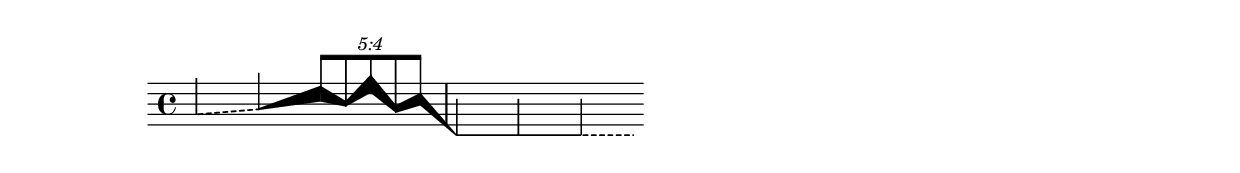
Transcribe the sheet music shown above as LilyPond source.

\version "2.24.4"

noteheadless = \once \override Voice.NoteHead.stencil = ##f
dashedLineNotehead =
#(define-music-function
  (beginning end x-distance) (ly:music? ly:music? number?)
  (let*
   (
     (p1 (ly:music-property beginning 'pitch))
     (p2 (ly:music-property end 'pitch))
     (steps
      (-
       (+ (* 7 (ly:pitch-octave p2)) (ly:pitch-notename p2))
       (+ (* 7 (ly:pitch-octave p1)) (ly:pitch-notename p1))
       )
      )
     )
   #{
     {
       \once \override Voice.NoteHead.stencil = #ly:text-interface::print
       \once \override Voice.NoteHead.stem-attachment = #'(0 . 0)
       \once \override Staff.LedgerLineSpanner.stencil = ##f
       \once \override Voice.NoteHead.text = \markup 	{
         % \translate #(cons 0 0)
         \postscript
         #(string-append
           "newpath 1 setlinecap 
              0.15 setlinewidth 
              0 0 moveto 
              [.4 .4 .4 .4] 3 setdash "
           (number->string x-distance)  " " (number->string (* steps 0.5))
           " rlineto stroke"
           )
       }
       #beginning
       \revert Voice.NoteHead.stencil
       \revert Staff.LedgerLineSpanner.stencil
     }
   #})
  )

modularLineNotehead =
#(define-music-function
  (beginning end beginningThickness endingThickness x-distance)
  (ly:music? ly:music? number? number? number?)
  (let*
   (
     (p1 (ly:music-property beginning 'pitch))
     (p2 (ly:music-property end 'pitch))
     (steps
      (-
       (+ (* 7 (ly:pitch-octave p2)) (ly:pitch-notename p2))
       (+ (* 7 (ly:pitch-octave p1)) (ly:pitch-notename p1))
       )
      )
     )
   #{
     {

       \once \override Voice.NoteHead.stencil = #ly:text-interface::print
       \once \override Voice.NoteHead.stem-attachment = #'(0 . 0)
       \once \override Voice.LedgerLineSpanner.transparent = ##t
       \once \override Voice.NoteHead.text = \markup 	{
         \postscript
         #(string-append
           "newpath 1 setlinecap 0.1 setlinewidth -0.05 0 moveto 0 "
           (number->string (* beginningThickness 0.005)) " rlineto "
           (number->string x-distance) " "
           (number->string (+ (- (* endingThickness 0.005)
                                 (* beginningThickness 0.005) )
                              (* steps 0.5)))
           " rlineto 0 "
           (number->string  (* endingThickness -0.01))  " rlineto "
           (number->string (* -1 x-distance))  " "
           (number->string (- (* endingThickness 0.005)
                              (* beginningThickness 0.005)
                              (* steps 0.5)))
           " rlineto 
              closepath 
              fill"
           )
       }
       #beginning
       \revert Voice.NoteHead.stencil
       \revert Staff.LedgerLineSpanner.stencil
     }
   #})
  )


\score {
  {
    \omit Staff.Clef
    \dashedLineNotehead g'4 a' #6
    \modularLineNotehead a' d'' #15 #150 #6
    \override TupletNumber.text = #tuplet-number::calc-fraction-text

    \stemUp  \tuplet 5/4 {
      \modularLineNotehead d''8 b' #150 #50 #2.5
      \modularLineNotehead b' f'' #50 #175 #2.5
      \modularLineNotehead f'' a' #175 #70 #2.5
      \modularLineNotehead a' c'' #70 #120 #2.5
      \modularLineNotehead c'' c' #120 #15 #3.5
    }
    |
    \modularLineNotehead c'4 c' #15 #15 #12
    \noteheadless c'
    \dashedLineNotehead c' c' #5
  }

  \layout {
    \context {
      \Score proportionalNotationDuration = #(ly:make-moment 1/10)
      \override SpacingSpanner.uniform-stretching = ##t
    }
  }
}